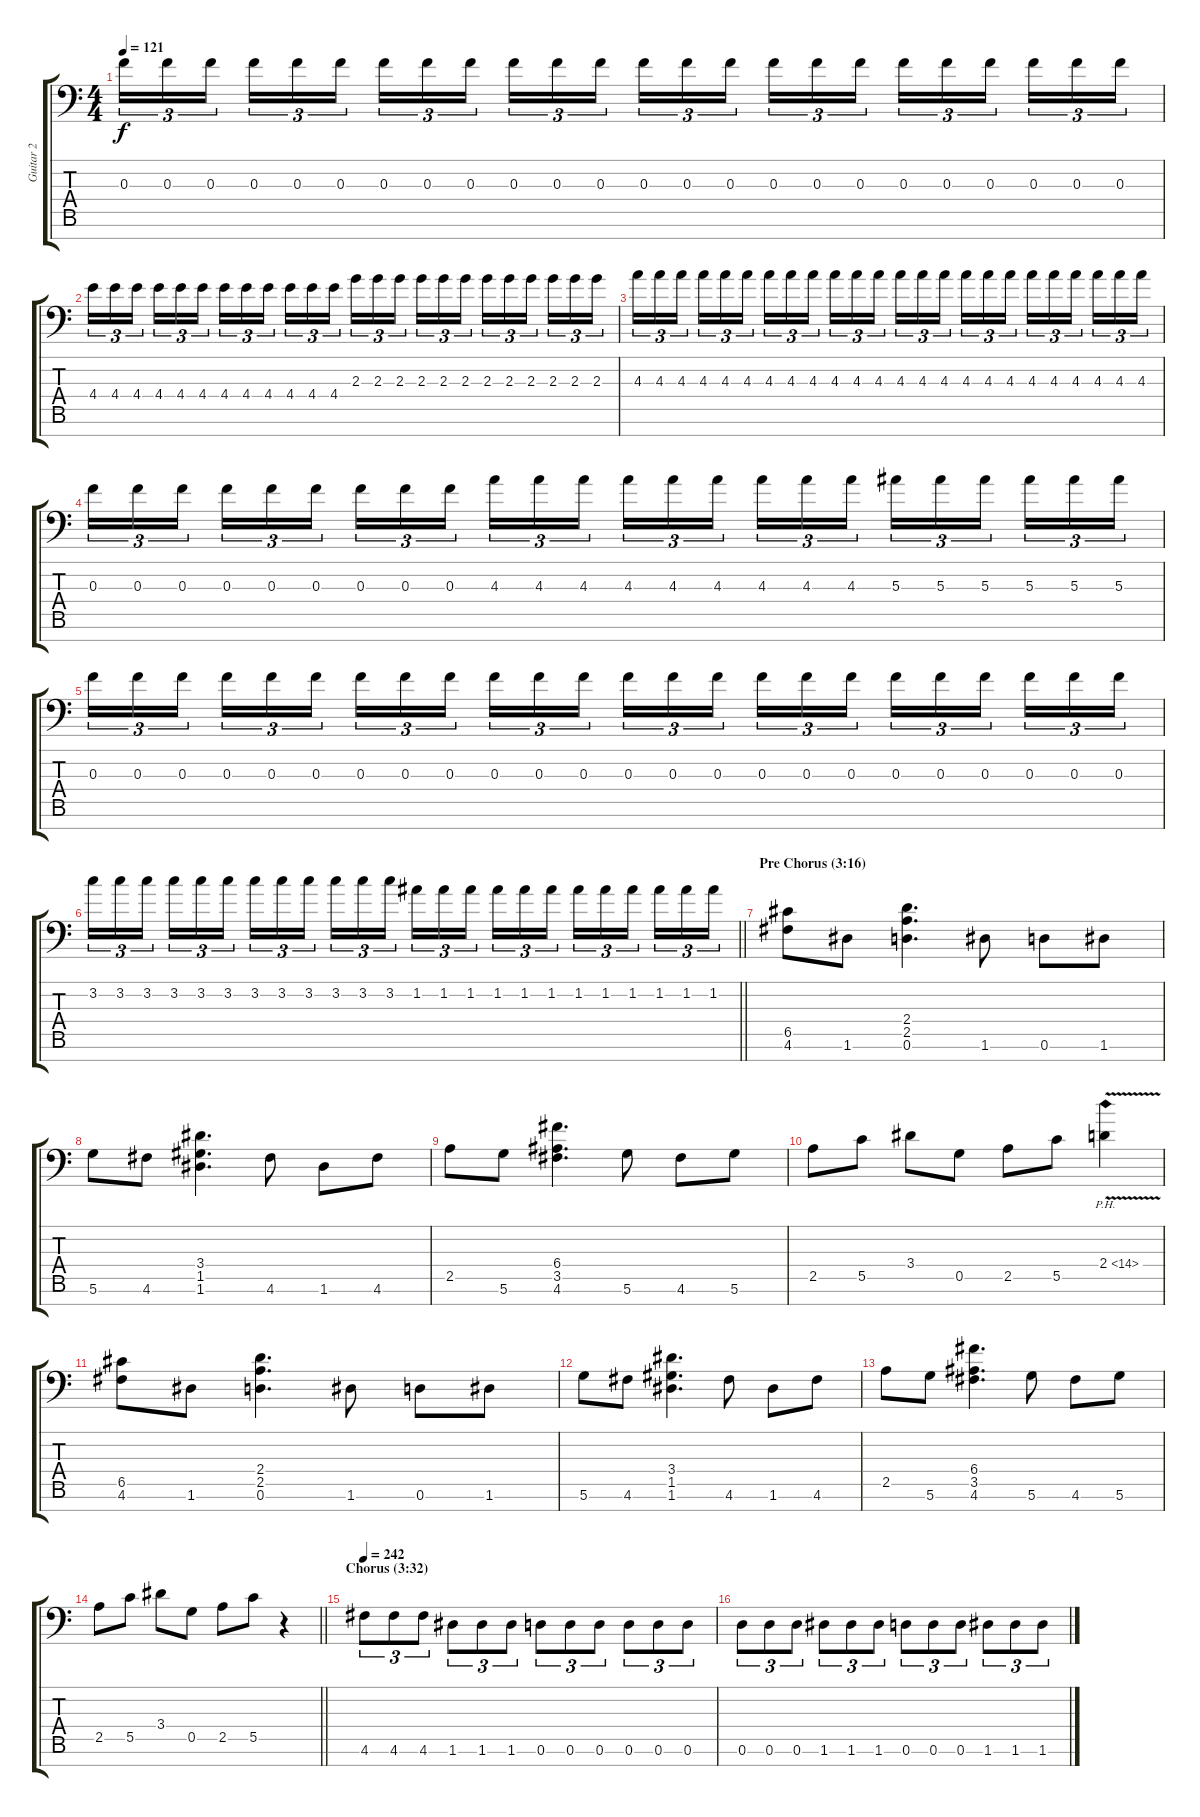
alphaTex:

\track ("Guitar 2" "Guitar 2") {instrument distortionguitar}
\staff {score tabs}
\tuning (D4 A3 F3 C3 G2 D2 A1) {hide}
\ts (4 4)
\tempo 121
\clef f4
\ks c
0.3.16{tu (3 2) dy f} 0.3.16{tu (3 2)} 0.3.16{tu (3 2) beam splitsecondary} 0.3.16{tu (3 2)} 0.3.16{tu (3 2)} 0.3.16{tu (3 2)} 0.3.16{tu (3 2)} 0.3.16{tu (3 2)} 0.3.16{tu (3 2) beam splitsecondary} 0.3.16{tu (3 2)} 0.3.16{tu (3 2)} 0.3.16{tu (3 2)} 0.3.16{tu (3 2)} 0.3.16{tu (3 2)} 0.3.16{tu (3 2) beam splitsecondary} 0.3.16{tu (3 2)} 0.3.16{tu (3 2)} 0.3.16{tu (3 2)} 0.3.16{tu (3 2)} 0.3.16{tu (3 2)} 0.3.16{tu (3 2) beam splitsecondary} 0.3.16{tu (3 2)} 0.3.16{tu (3 2)} 0.3.16{tu (3 2)} |
4.4.16{tu (3 2)} 4.4.16{tu (3 2)} 4.4.16{tu (3 2) beam splitsecondary} 4.4.16{tu (3 2)} 4.4.16{tu (3 2)} 4.4.16{tu (3 2)} 4.4.16{tu (3 2)} 4.4.16{tu (3 2)} 4.4.16{tu (3 2) beam splitsecondary} 4.4.16{tu (3 2)} 4.4.16{tu (3 2)} 4.4.16{tu (3 2)} 2.3.16{tu (3 2)} 2.3.16{tu (3 2)} 2.3.16{tu (3 2) beam splitsecondary} 2.3.16{tu (3 2)} 2.3.16{tu (3 2)} 2.3.16{tu (3 2)} 2.3.16{tu (3 2)} 2.3.16{tu (3 2)} 2.3.16{tu (3 2) beam splitsecondary} 2.3.16{tu (3 2)} 2.3.16{tu (3 2)} 2.3.16{tu (3 2)} |
4.3.16{tu (3 2)} 4.3.16{tu (3 2)} 4.3.16{tu (3 2) beam splitsecondary} 4.3.16{tu (3 2)} 4.3.16{tu (3 2)} 4.3.16{tu (3 2)} 4.3.16{tu (3 2)} 4.3.16{tu (3 2)} 4.3.16{tu (3 2) beam splitsecondary} 4.3.16{tu (3 2)} 4.3.16{tu (3 2)} 4.3.16{tu (3 2)} 4.3.16{tu (3 2)} 4.3.16{tu (3 2)} 4.3.16{tu (3 2) beam splitsecondary} 4.3.16{tu (3 2)} 4.3.16{tu (3 2)} 4.3.16{tu (3 2)} 4.3.16{tu (3 2)} 4.3.16{tu (3 2)} 4.3.16{tu (3 2) beam splitsecondary} 4.3.16{tu (3 2)} 4.3.16{tu (3 2)} 4.3.16{tu (3 2)} |
0.3.16{tu (3 2)} 0.3.16{tu (3 2)} 0.3.16{tu (3 2) beam splitsecondary} 0.3.16{tu (3 2)} 0.3.16{tu (3 2)} 0.3.16{tu (3 2)} 0.3.16{tu (3 2)} 0.3.16{tu (3 2)} 0.3.16{tu (3 2) beam splitsecondary} 4.3.16{tu (3 2)} 4.3.16{tu (3 2)} 4.3.16{tu (3 2)} 4.3.16{tu (3 2)} 4.3.16{tu (3 2)} 4.3.16{tu (3 2) beam splitsecondary} 4.3.16{tu (3 2)} 4.3.16{tu (3 2)} 4.3.16{tu (3 2)} 5.3.16{tu (3 2)} 5.3.16{tu (3 2)} 5.3.16{tu (3 2) beam splitsecondary} 5.3.16{tu (3 2)} 5.3.16{tu (3 2)} 5.3.16{tu (3 2)} |
0.3.16{tu (3 2)} 0.3.16{tu (3 2)} 0.3.16{tu (3 2) beam splitsecondary} 0.3.16{tu (3 2)} 0.3.16{tu (3 2)} 0.3.16{tu (3 2)} 0.3.16{tu (3 2)} 0.3.16{tu (3 2)} 0.3.16{tu (3 2) beam splitsecondary} 0.3.16{tu (3 2)} 0.3.16{tu (3 2)} 0.3.16{tu (3 2)} 0.3.16{tu (3 2)} 0.3.16{tu (3 2)} 0.3.16{tu (3 2) beam splitsecondary} 0.3.16{tu (3 2)} 0.3.16{tu (3 2)} 0.3.16{tu (3 2)} 0.3.16{tu (3 2)} 0.3.16{tu (3 2)} 0.3.16{tu (3 2) beam splitsecondary} 0.3.16{tu (3 2)} 0.3.16{tu (3 2)} 0.3.16{tu (3 2)} |
\barLineRight lightlight
3.2.16{tu (3 2)} 3.2.16{tu (3 2)} 3.2.16{tu (3 2) beam splitsecondary} 3.2.16{tu (3 2)} 3.2.16{tu (3 2)} 3.2.16{tu (3 2)} 3.2.16{tu (3 2)} 3.2.16{tu (3 2)} 3.2.16{tu (3 2) beam splitsecondary} 3.2.16{tu (3 2)} 3.2.16{tu (3 2)} 3.2.16{tu (3 2)} 1.2.16{tu (3 2)} 1.2.16{tu (3 2)} 1.2.16{tu (3 2) beam splitsecondary} 1.2.16{tu (3 2)} 1.2.16{tu (3 2)} 1.2.16{tu (3 2)} 1.2.16{tu (3 2)} 1.2.16{tu (3 2)} 1.2.16{tu (3 2) beam splitsecondary} 1.2.16{tu (3 2)} 1.2.16{tu (3 2)} 1.2.16{tu (3 2)} |
\section ("" "Pre Chorus (3:16)")
(6.5 4.6).8 1.6.8 (2.4 2.5 0.6).4{d} 1.6.8 0.6.8 1.6.8 |
5.6.8 4.6.8 (3.4 1.5 1.6).4{d} 4.6.8 1.6.8 4.6.8 |
2.5.8 5.6.8 (6.4 3.5 4.6).4{d} 5.6.8 4.6.8 5.6.8 |
2.5.8 5.5.8 3.4.8 0.5.8 2.5.8 5.5.8 2.4{ph 12 v}.4 |
(6.5 4.6).8 1.6.8 (2.4 2.5 0.6).4{d} 1.6.8 0.6.8 1.6.8 |
5.6.8 4.6.8 (3.4 1.5 1.6).4{d} 4.6.8 1.6.8 4.6.8 |
2.5.8 5.6.8 (6.4 3.5 4.6).4{d} 5.6.8 4.6.8 5.6.8 |
\barLineRight lightlight
2.5.8 5.5.8 3.4.8 0.5.8 2.5.8 5.5.8 r.4 |
\section ("" "Chorus (3:32)")
\tempo 242
4.6.8{tu (3 2) volume 15} 4.6.8{tu (3 2)} 4.6.8{tu (3 2)} 1.6.8{tu (3 2)} 1.6.8{tu (3 2)} 1.6.8{tu (3 2)} 0.6.8{tu (3 2)} 0.6.8{tu (3 2)} 0.6.8{tu (3 2)} 0.6.8{tu (3 2)} 0.6.8{tu (3 2)} 0.6.8{tu (3 2)} |
0.6.8{tu (3 2)} 0.6.8{tu (3 2)} 0.6.8{tu (3 2)} 1.6.8{tu (3 2)} 1.6.8{tu (3 2)} 1.6.8{tu (3 2)} 0.6.8{tu (3 2)} 0.6.8{tu (3 2)} 0.6.8{tu (3 2)} 1.6.8{tu (3 2)} 1.6.8{tu (3 2)} 1.6.8{tu (3 2)}
